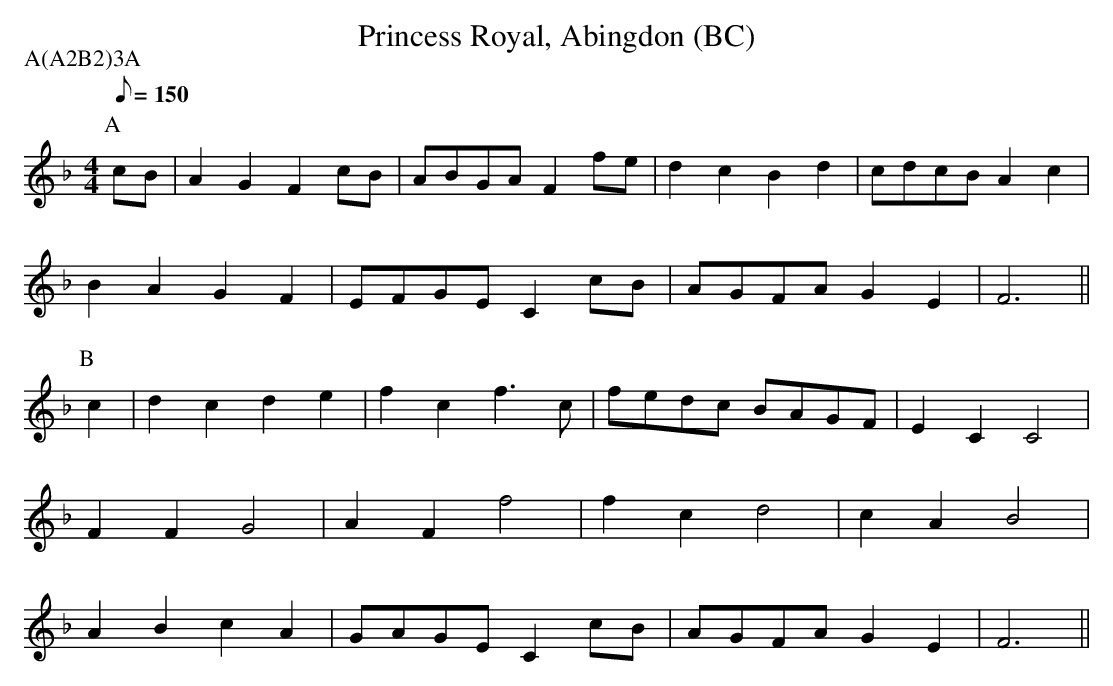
X:1
T:Princess Royal, Abingdon (BC)
M:4/4
L:1/8
Q:150
P:A(A2B2)3A
K:F
P:A
cB|A2G2 F2cB|ABGA F2fe|d2c2 B2d2|cdcB A2c2|
B2A2 G2F2|EFGE C2cB|AGFA G2E2|F6||
P:B
c2|d2c2 d2e2|f2c2 f3c |fedc BAGF|E2C2 C4  |
F2F2 G4  |A2F2 f4  |f2c2 d4  |c2A2 B4  |
A2B2 c2A2|GAGE C2cB|AGFA G2E2|F6||
